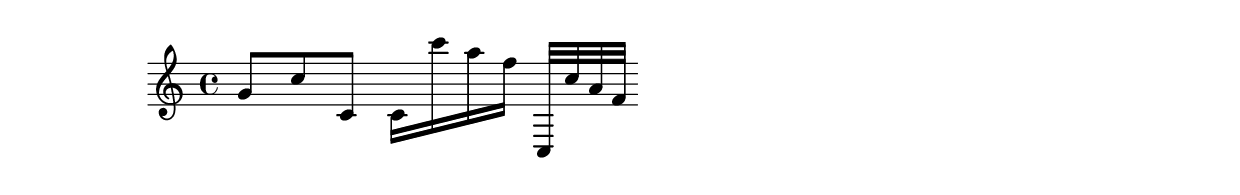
\version "1.3.146"
\header{
texidoc="
Beams should behave reasonably well, even under extreme circumstances.
Stems may be short, but noteheads should never touch the beam.  Note that
under normal circumstances, these beams would get knees here
Beam.auto-knee-gap was set to false.
"
}

\score{
	\notes\relative c''{
		[g8 c c,]
		[c16 c'' a f]
		\stemUp 
		[c,,32 c'' a f]

	}
	\paper{
		linewidth=-1.
		\translator {
		        \VoiceContext
			% If we want to test extreme beams,
			% we should not have them auto-kneed
			Beam \override #'auto-knee-gap = ##f
		}
	}
}
